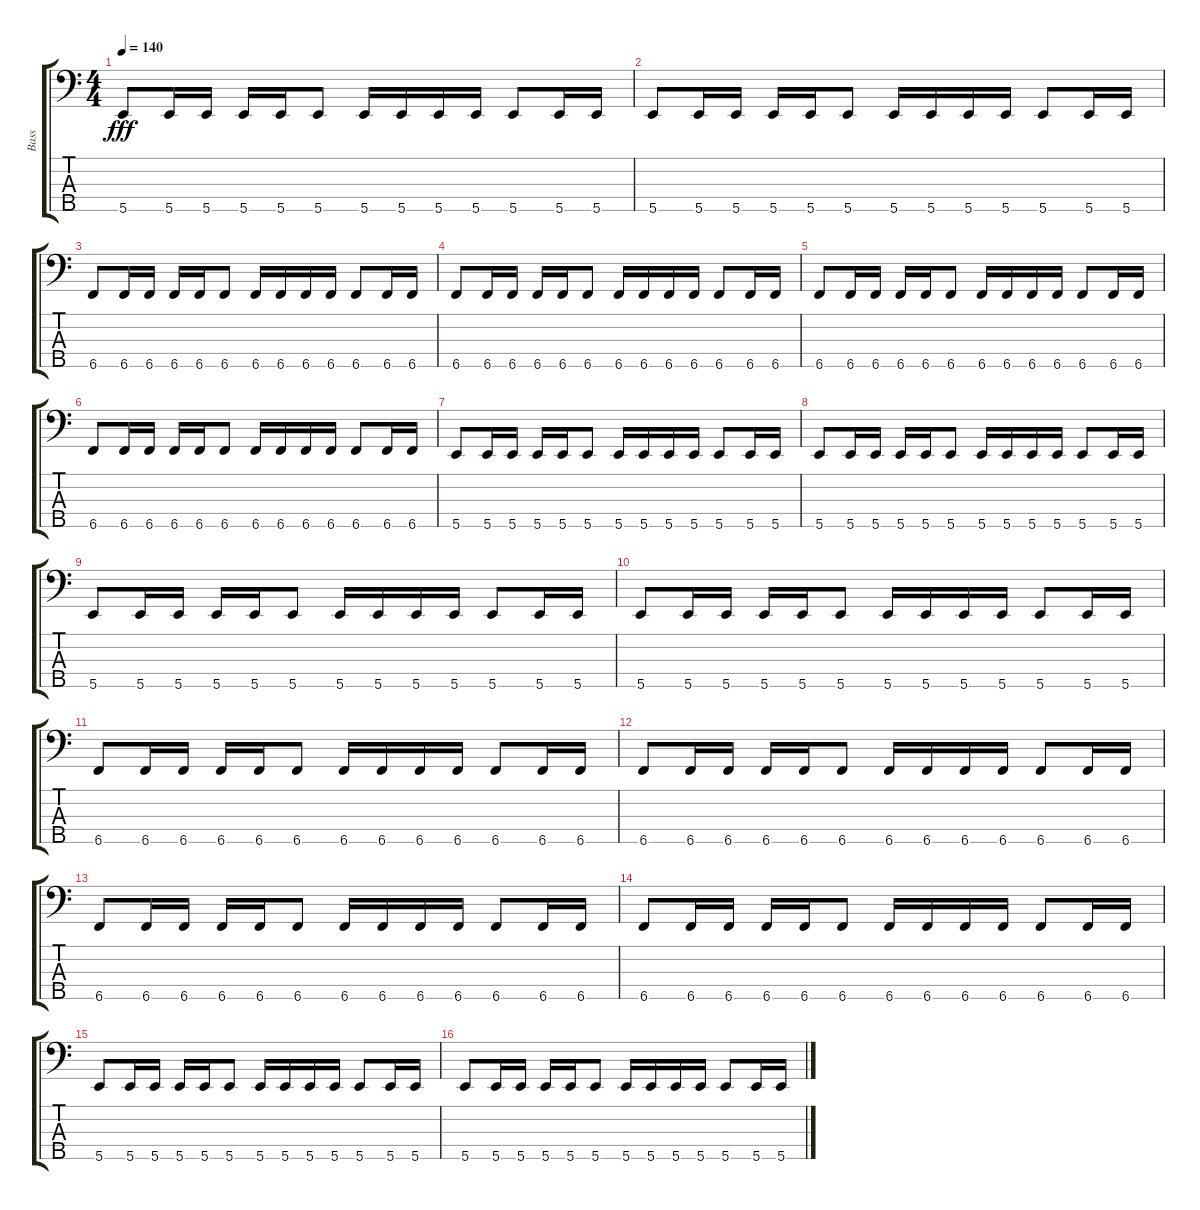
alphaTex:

\track ("Bass" "Bass") {instrument fretlessbass}
\staff {score tabs}
\tuning (G2 D2 A1 E1 B0) {hide}
\ts (4 4)
\tempo 140
\clef f4
\ks c
5.5.8{dy fff} 5.5.16 5.5.16 5.5.16 5.5.16 5.5.8 5.5.16 5.5.16 5.5.16 5.5.16 5.5.8 5.5.16 5.5.16 |
5.5.8 5.5.16 5.5.16 5.5.16 5.5.16 5.5.8 5.5.16 5.5.16 5.5.16 5.5.16 5.5.8 5.5.16 5.5.16 |
6.5.8 6.5.16 6.5.16 6.5.16 6.5.16 6.5.8 6.5.16 6.5.16 6.5.16 6.5.16 6.5.8 6.5.16 6.5.16 |
6.5.8 6.5.16 6.5.16 6.5.16 6.5.16 6.5.8 6.5.16 6.5.16 6.5.16 6.5.16 6.5.8 6.5.16 6.5.16 |
6.5.8 6.5.16 6.5.16 6.5.16 6.5.16 6.5.8 6.5.16 6.5.16 6.5.16 6.5.16 6.5.8 6.5.16 6.5.16 |
6.5.8 6.5.16 6.5.16 6.5.16 6.5.16 6.5.8 6.5.16 6.5.16 6.5.16 6.5.16 6.5.8 6.5.16 6.5.16 |
5.5.8 5.5.16 5.5.16 5.5.16 5.5.16 5.5.8 5.5.16 5.5.16 5.5.16 5.5.16 5.5.8 5.5.16 5.5.16 |
5.5.8 5.5.16 5.5.16 5.5.16 5.5.16 5.5.8 5.5.16 5.5.16 5.5.16 5.5.16 5.5.8 5.5.16 5.5.16 |
5.5.8 5.5.16 5.5.16 5.5.16 5.5.16 5.5.8 5.5.16 5.5.16 5.5.16 5.5.16 5.5.8 5.5.16 5.5.16 |
5.5.8 5.5.16 5.5.16 5.5.16 5.5.16 5.5.8 5.5.16 5.5.16 5.5.16 5.5.16 5.5.8 5.5.16 5.5.16 |
6.5.8 6.5.16 6.5.16 6.5.16 6.5.16 6.5.8 6.5.16 6.5.16 6.5.16 6.5.16 6.5.8 6.5.16 6.5.16 |
6.5.8 6.5.16 6.5.16 6.5.16 6.5.16 6.5.8 6.5.16 6.5.16 6.5.16 6.5.16 6.5.8 6.5.16 6.5.16 |
6.5.8 6.5.16 6.5.16 6.5.16 6.5.16 6.5.8 6.5.16 6.5.16 6.5.16 6.5.16 6.5.8 6.5.16 6.5.16 |
6.5.8 6.5.16 6.5.16 6.5.16 6.5.16 6.5.8 6.5.16 6.5.16 6.5.16 6.5.16 6.5.8 6.5.16 6.5.16 |
5.5.8 5.5.16 5.5.16 5.5.16 5.5.16 5.5.8 5.5.16 5.5.16 5.5.16 5.5.16 5.5.8 5.5.16 5.5.16 |
5.5.8 5.5.16 5.5.16 5.5.16 5.5.16 5.5.8 5.5.16 5.5.16 5.5.16 5.5.16 5.5.8 5.5.16 5.5.16
